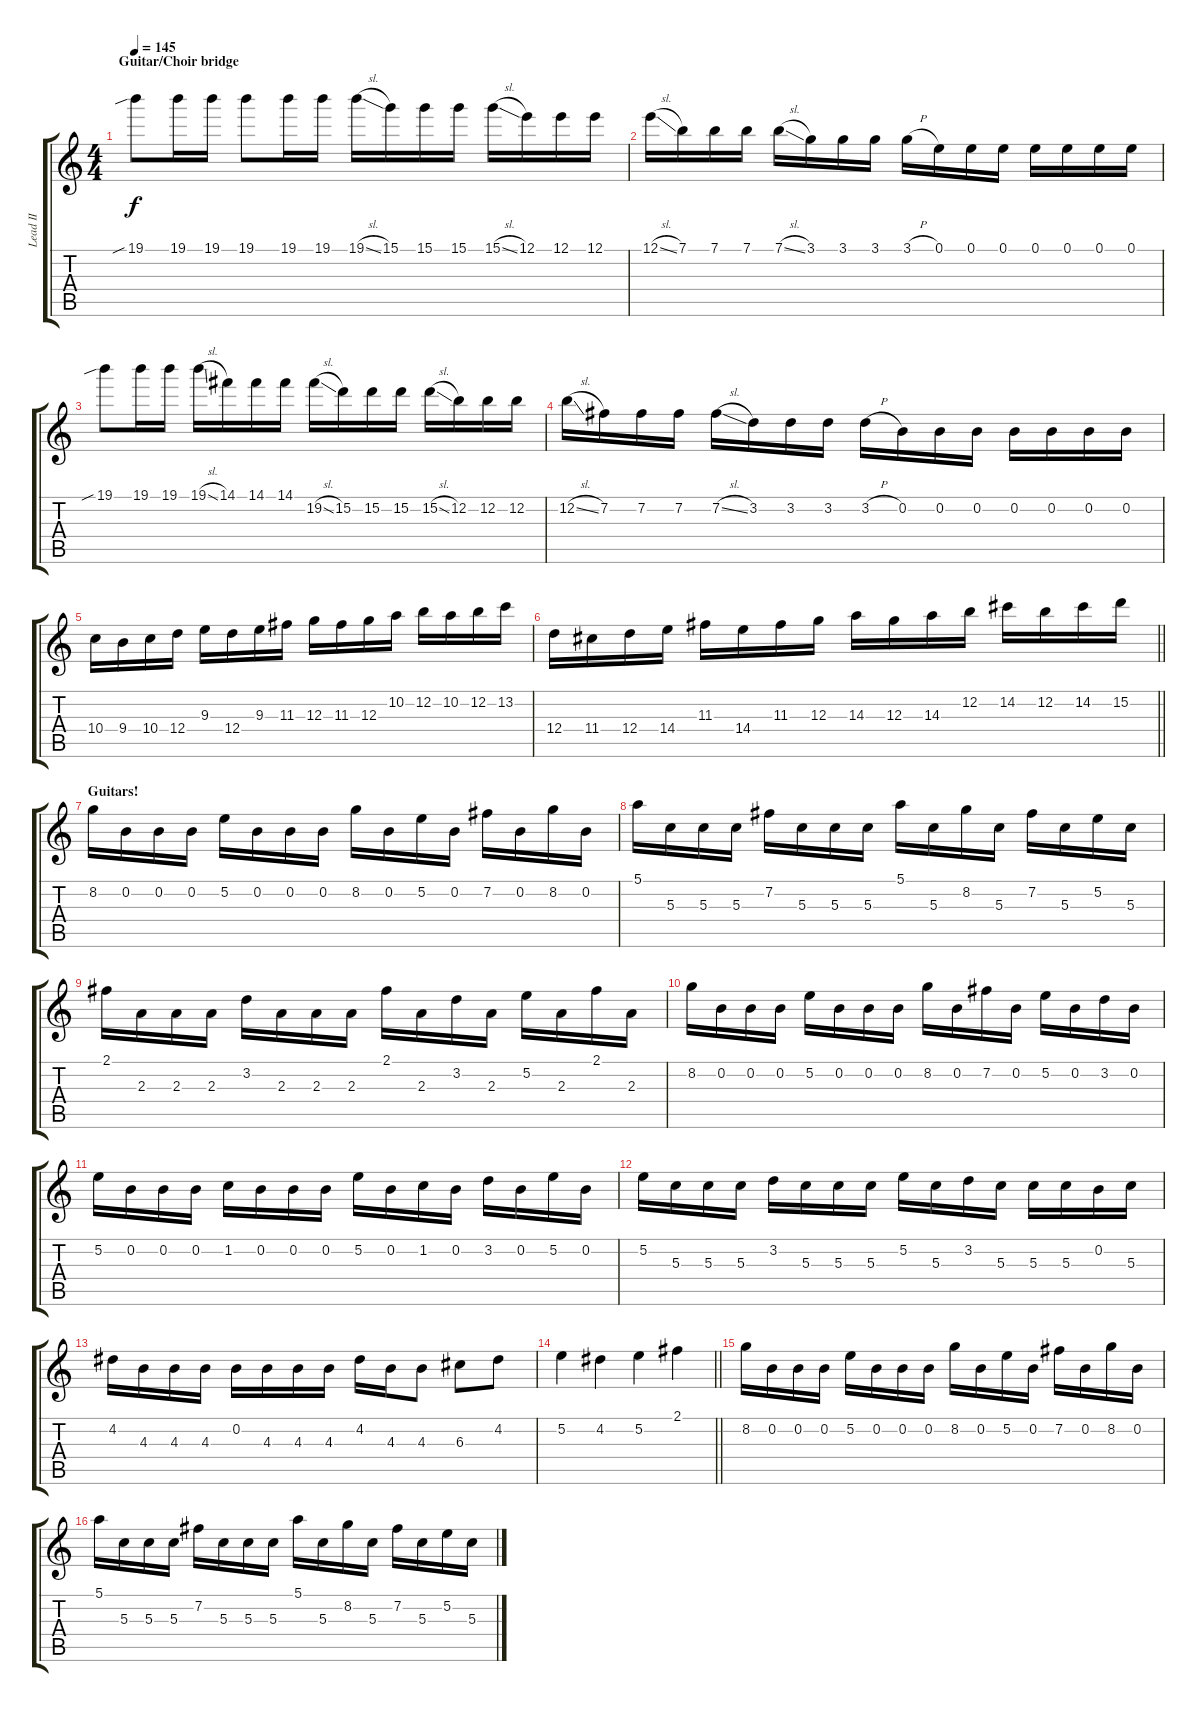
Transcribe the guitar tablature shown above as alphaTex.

\track ("Lead II" "Lead II") {instrument distortionguitar}
\staff {score tabs}
\tuning (E4 B3 G3 D3 A2 E2) {hide}
\ts (4 4)
\section ("" "Guitar/Choir bridge")
\tempo 145
\clef g2
\ks c
19.1{sib}.8{dy f volume 13} 19.1.16 19.1.16 19.1.8 19.1.16 19.1.16 19.1{sl}.16 15.1.16 15.1.16 15.1.16 15.1{sl}.16 12.1.16 12.1.16 12.1.16 |
12.1{sl}.16 7.1.16 7.1.16 7.1.16 7.1{sl}.16 3.1.16 3.1.16 3.1.16 3.1{h}.16 0.1.16 0.1.16 0.1.16 0.1.16 0.1.16 0.1.16 0.1.16 |
19.1{sib}.8 19.1.16 19.1.16 19.1{sl}.16 14.1.16 14.1.16 14.1.16 19.2{sl}.16 15.2.16 15.2.16 15.2.16 15.2{sl}.16 12.2.16 12.2.16 12.2.16 |
12.2{sl}.16 7.2.16 7.2.16 7.2.16 7.2{sl}.16 3.2.16 3.2.16 3.2.16 3.2{h}.16 0.2.16 0.2.16 0.2.16 0.2.16 0.2.16 0.2.16 0.2.16 |
10.4.16{volume 7} 9.4.16 10.4.16 12.4.16 9.3.16 12.4.16 9.3.16 11.3.16 12.3.16 11.3.16 12.3.16 10.2.16 12.2.16 10.2.16 12.2.16 13.2.16 |
\barLineRight lightlight
12.4.16 11.4.16 12.4.16 14.4.16 11.3.16 14.4.16 11.3.16 12.3.16 14.3.16 12.3.16 14.3.16 12.2.16 14.2.16 12.2.16 14.2.16 15.2.16 |
\section ("" "Guitars!")
8.2.16{volume 11} 0.2.16 0.2.16 0.2.16 5.2.16 0.2.16 0.2.16 0.2.16 8.2.16 0.2.16 5.2.16 0.2.16 7.2.16 0.2.16 8.2.16 0.2.16 |
5.1.16 5.3.16 5.3.16 5.3.16 7.2.16 5.3.16 5.3.16 5.3.16 5.1.16 5.3.16 8.2.16 5.3.16 7.2.16 5.3.16 5.2.16 5.3.16 |
2.1.16 2.3.16 2.3.16 2.3.16 3.2.16 2.3.16 2.3.16 2.3.16 2.1.16 2.3.16 3.2.16 2.3.16 5.2.16 2.3.16 2.1.16 2.3.16 |
8.2.16 0.2.16 0.2.16 0.2.16 5.2.16 0.2.16 0.2.16 0.2.16 8.2.16 0.2.16 7.2.16 0.2.16 5.2.16 0.2.16 3.2.16 0.2.16 |
5.2.16 0.2.16 0.2.16 0.2.16 1.2.16 0.2.16 0.2.16 0.2.16 5.2.16 0.2.16 1.2.16 0.2.16 3.2.16 0.2.16 5.2.16 0.2.16 |
5.2.16 5.3.16 5.3.16 5.3.16 3.2.16 5.3.16 5.3.16 5.3.16 5.2.16 5.3.16 3.2.16 5.3.16 5.3.16 5.3.16 0.2.16 5.3.16 |
4.2.16 4.3.16 4.3.16 4.3.16 0.2.16 4.3.16 4.3.16 4.3.16 4.2.16 4.3.16 4.3.8{volume 14} 6.3.8 4.2.8 |
\barLineRight lightlight
5.2.4 4.2.4 5.2.4 2.1.4 |
\section ("" "")
8.2.16{volume 11} 0.2.16 0.2.16 0.2.16 5.2.16 0.2.16 0.2.16 0.2.16 8.2.16 0.2.16 5.2.16 0.2.16 7.2.16 0.2.16 8.2.16 0.2.16 |
5.1.16 5.3.16 5.3.16 5.3.16 7.2.16 5.3.16 5.3.16 5.3.16 5.1.16 5.3.16 8.2.16 5.3.16 7.2.16 5.3.16 5.2.16 5.3.16
